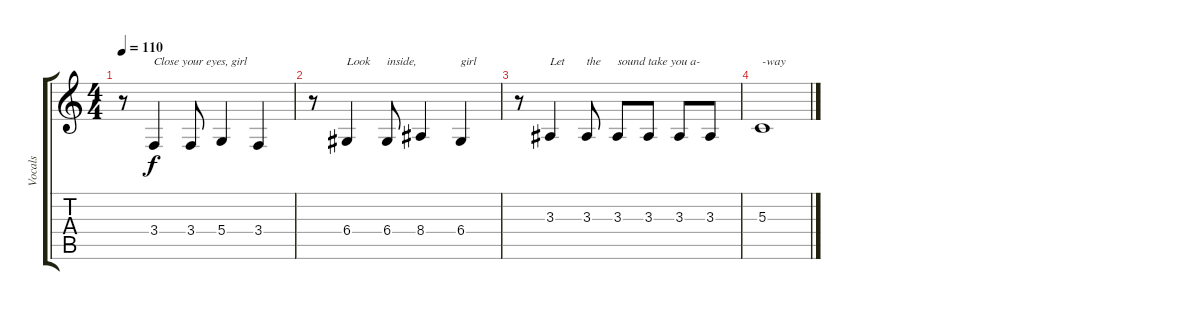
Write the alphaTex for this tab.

\track ("Vocals" "Vocals") {instrument trumpet}
\staff {score tabs}
\tuning (E4 B3 G3 D3 A2 E2) {hide}
\ts (4 4)
\tempo 110
\clef g2
\ks c
r.8{dy f} 3.4.4{txt "Close your eyes, girl"} 3.4.8 5.4.4 3.4.4 |
r.8 6.4.4{txt "Look"} 6.4.8{txt "inside,"} 8.4.4 6.4.4{txt "girl"} |
r.8 3.3.4{txt "Let"} 3.3.8{txt "the"} 3.3.8{txt "sound take you a-"} 3.3.8 3.3.8 3.3.8 |
5.3.1{txt "-way"}
